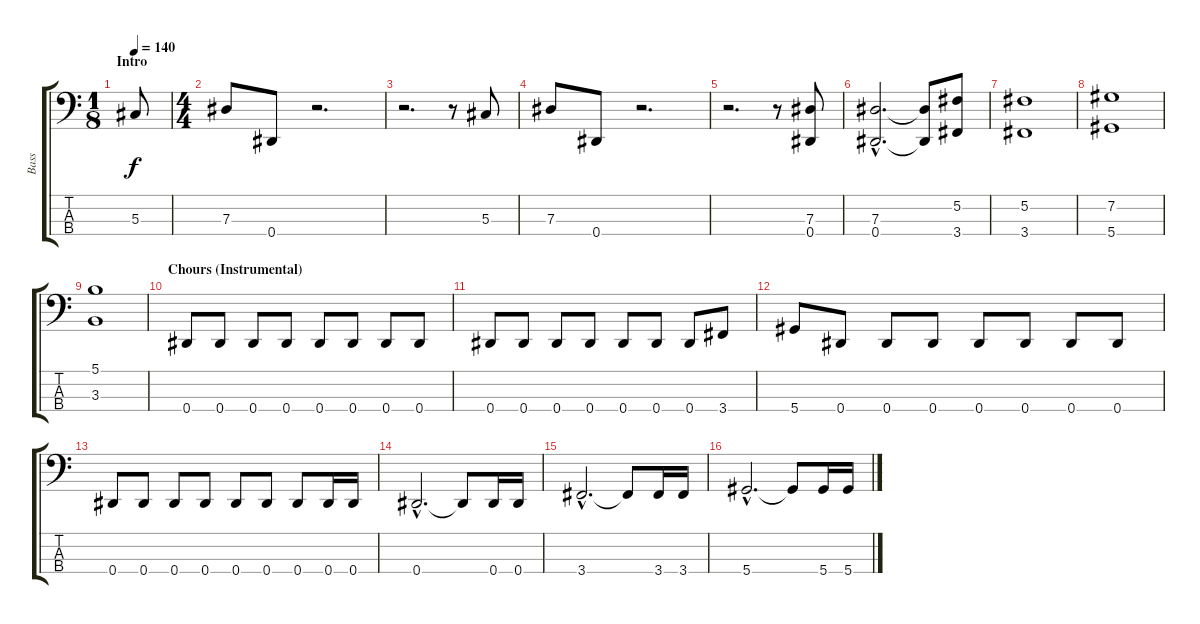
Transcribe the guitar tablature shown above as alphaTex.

\track ("Bass" "Bass") {instrument electricbassfinger}
\staff {score tabs}
\tuning (Gb2 Db2 Ab1 Eb1) {hide}
\ts (1 8)
\section ("" "Intro")
\tempo 140
\clef f4
\ks c
5.3.8{dy f instrument electricbassfinger} |
\ts (4 4)
7.3.8 0.4.8 r.2{d} |
r.2{d} r.8 5.3.8 |
7.3.8 0.4.8 r.2{d} |
r.2{d} r.8 (7.3 0.4).8 |
(7.3{hac} 0.4{hac}).2{d} (7.3{t} 0.4{t}).8 (5.2 3.4).8 |
(5.2 3.4).1 |
(7.2 5.4).1 |
(5.1 3.3).1 |
\section ("" "Chours (Instrumental)")
0.4.8 0.4.8 0.4.8 0.4.8 0.4.8 0.4.8 0.4.8 0.4.8 |
0.4.8 0.4.8 0.4.8 0.4.8 0.4.8 0.4.8 0.4.8 3.4.8 |
5.4.8 0.4.8 0.4.8 0.4.8 0.4.8 0.4.8 0.4.8 0.4.8 |
0.4.8 0.4.8 0.4.8 0.4.8 0.4.8 0.4.8 0.4.8 0.4.16 0.4.16 |
0.4{hac}.2{d} 0.4{t}.8 0.4.16 0.4.16 |
3.4{hac}.2{d} 3.4{t}.8 3.4.16 3.4.16 |
5.4{hac}.2{d} 5.4{t}.8 5.4.16 5.4.16
